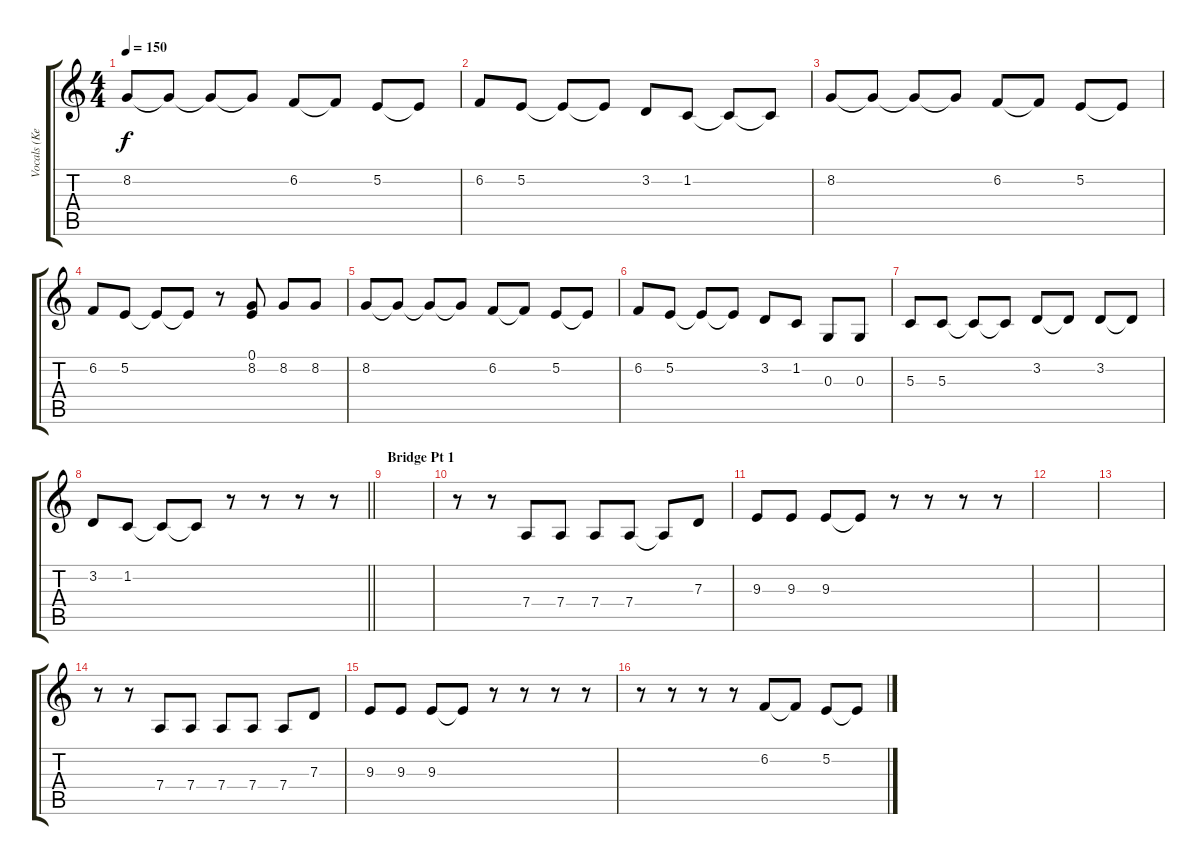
\track ("Vocals (Kele)" "Vocals (Ke") {instrument altosax}
\staff {score tabs}
\tuning (E4 B3 G3 D3 A2 E2) {hide}
\ts (4 4)
\tempo 150
\clef g2
\ks c
8.2.8{dy f} 8.2{t}.8 8.2{t}.8 8.2{t}.8 6.2.8 6.2{t}.8 5.2.8 5.2{t}.8 |
6.2.8 5.2.8 5.2{t}.8 5.2{t}.8 3.2.8 1.2.8 1.2{t}.8 1.2{t}.8 |
8.2.8 8.2{t}.8 8.2{t}.8 8.2{t}.8 6.2.8 6.2{t}.8 5.2.8 5.2{t}.8 |
6.2.8 5.2.8 5.2{t}.8 5.2{t}.8 r.8 (0.1 8.2).8 8.2.8 8.2.8 |
8.2.8 8.2{t}.8 8.2{t}.8 8.2{t}.8 6.2.8 6.2{t}.8 5.2.8 5.2{t}.8 |
6.2.8 5.2.8 5.2{t}.8 5.2{t}.8 3.2.8 1.2.8 0.3.8 0.3.8 |
5.3.8 5.3.8 5.3{t}.8 5.3{t}.8 3.2.8 3.2{t}.8 3.2.8 3.2{t}.8 |
\barLineRight lightlight
3.2.8 1.2.8 1.2{t}.8 1.2{t}.8 r.8 r.8 r.8 r.8 |
\section ("" "Bridge Pt 1")
|
r.8 r.8 7.4.8 7.4.8 7.4.8 7.4.8 7.4{t}.8 7.3.8 |
9.3.8 9.3.8 9.3.8 9.3{t}.8 r.8 r.8 r.8 r.8 |
|
|
r.8 r.8 7.4.8 7.4.8 7.4.8 7.4.8 7.4.8 7.3.8 |
9.3.8 9.3.8 9.3.8 9.3{t}.8 r.8 r.8 r.8 r.8 |
r.8 r.8 r.8 r.8 6.2.8 6.2{t}.8 5.2.8 5.2{t}.8
